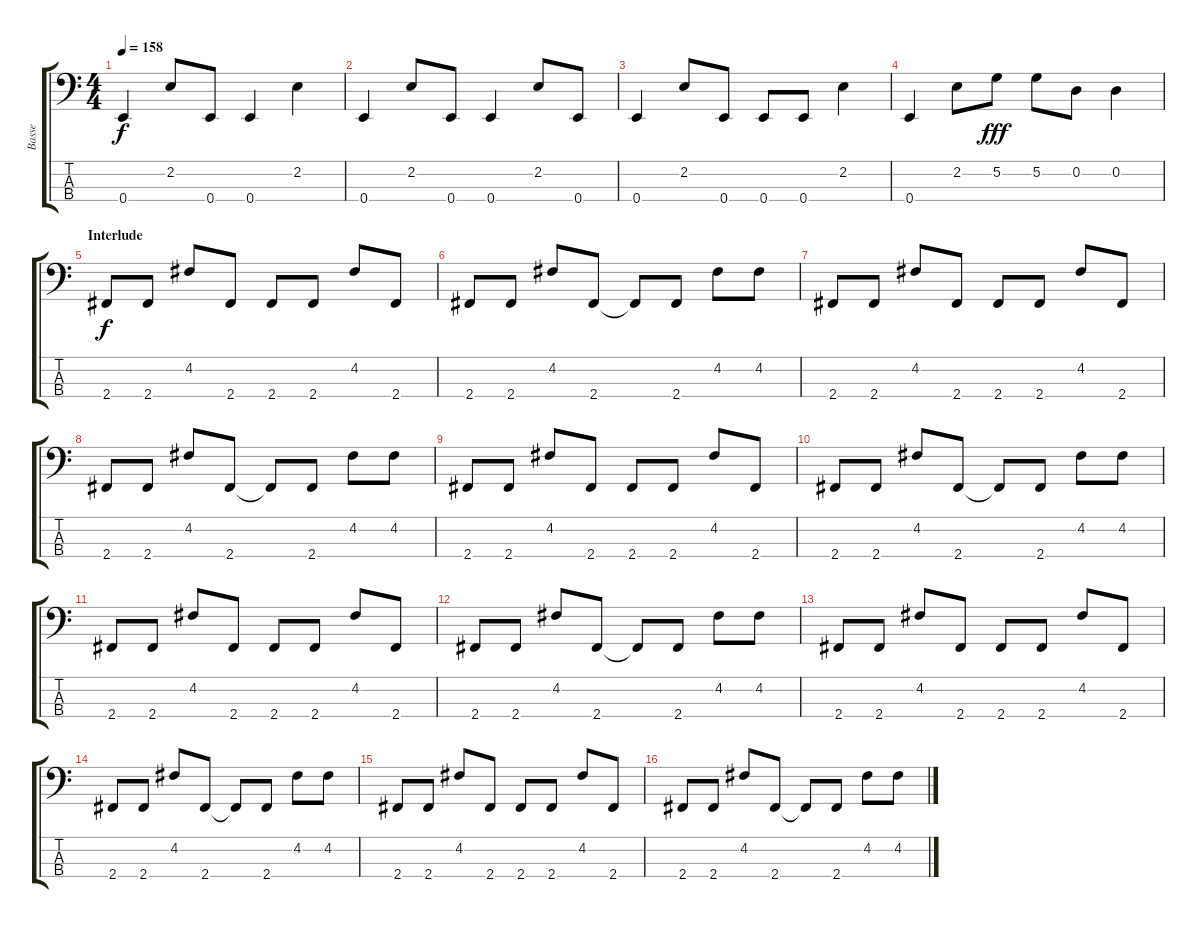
\track ("Basse" "Basse") {instrument electricbasspick}
\staff {score tabs}
\tuning (G2 D2 A1 E1) {hide}
\ts (4 4)
\tempo 158
\clef f4
\ks c
0.4.4{dy f} 2.2.8 0.4.8 0.4.4 2.2.4 |
0.4.4 2.2.8 0.4.8 0.4.4 2.2.8 0.4.8 |
0.4.4 2.2.8 0.4.8 0.4.8 0.4.8 2.2.4 |
0.4.4 2.2.8 5.2.8{dy fff} 5.2.8 0.2.8 0.2.4 |
\section ("" "Interlude")
2.4.8{dy f} 2.4.8 4.2.8 2.4.8 2.4.8 2.4.8 4.2.8 2.4.8 |
2.4.8 2.4.8 4.2.8 2.4.8 2.4{t}.8 2.4.8 4.2.8 4.2.8 |
2.4.8 2.4.8 4.2.8 2.4.8 2.4.8 2.4.8 4.2.8 2.4.8 |
2.4.8 2.4.8 4.2.8 2.4.8 2.4{t}.8 2.4.8 4.2.8 4.2.8 |
2.4.8 2.4.8 4.2.8 2.4.8 2.4.8 2.4.8 4.2.8 2.4.8 |
2.4.8 2.4.8 4.2.8 2.4.8 2.4{t}.8 2.4.8 4.2.8 4.2.8 |
2.4.8 2.4.8 4.2.8 2.4.8 2.4.8 2.4.8 4.2.8 2.4.8 |
2.4.8 2.4.8 4.2.8 2.4.8 2.4{t}.8 2.4.8 4.2.8 4.2.8 |
2.4.8 2.4.8 4.2.8 2.4.8 2.4.8 2.4.8 4.2.8 2.4.8 |
2.4.8 2.4.8 4.2.8 2.4.8 2.4{t}.8 2.4.8 4.2.8 4.2.8 |
2.4.8 2.4.8 4.2.8 2.4.8 2.4.8 2.4.8 4.2.8 2.4.8 |
2.4.8 2.4.8 4.2.8 2.4.8 2.4{t}.8 2.4.8 4.2.8 4.2.8
